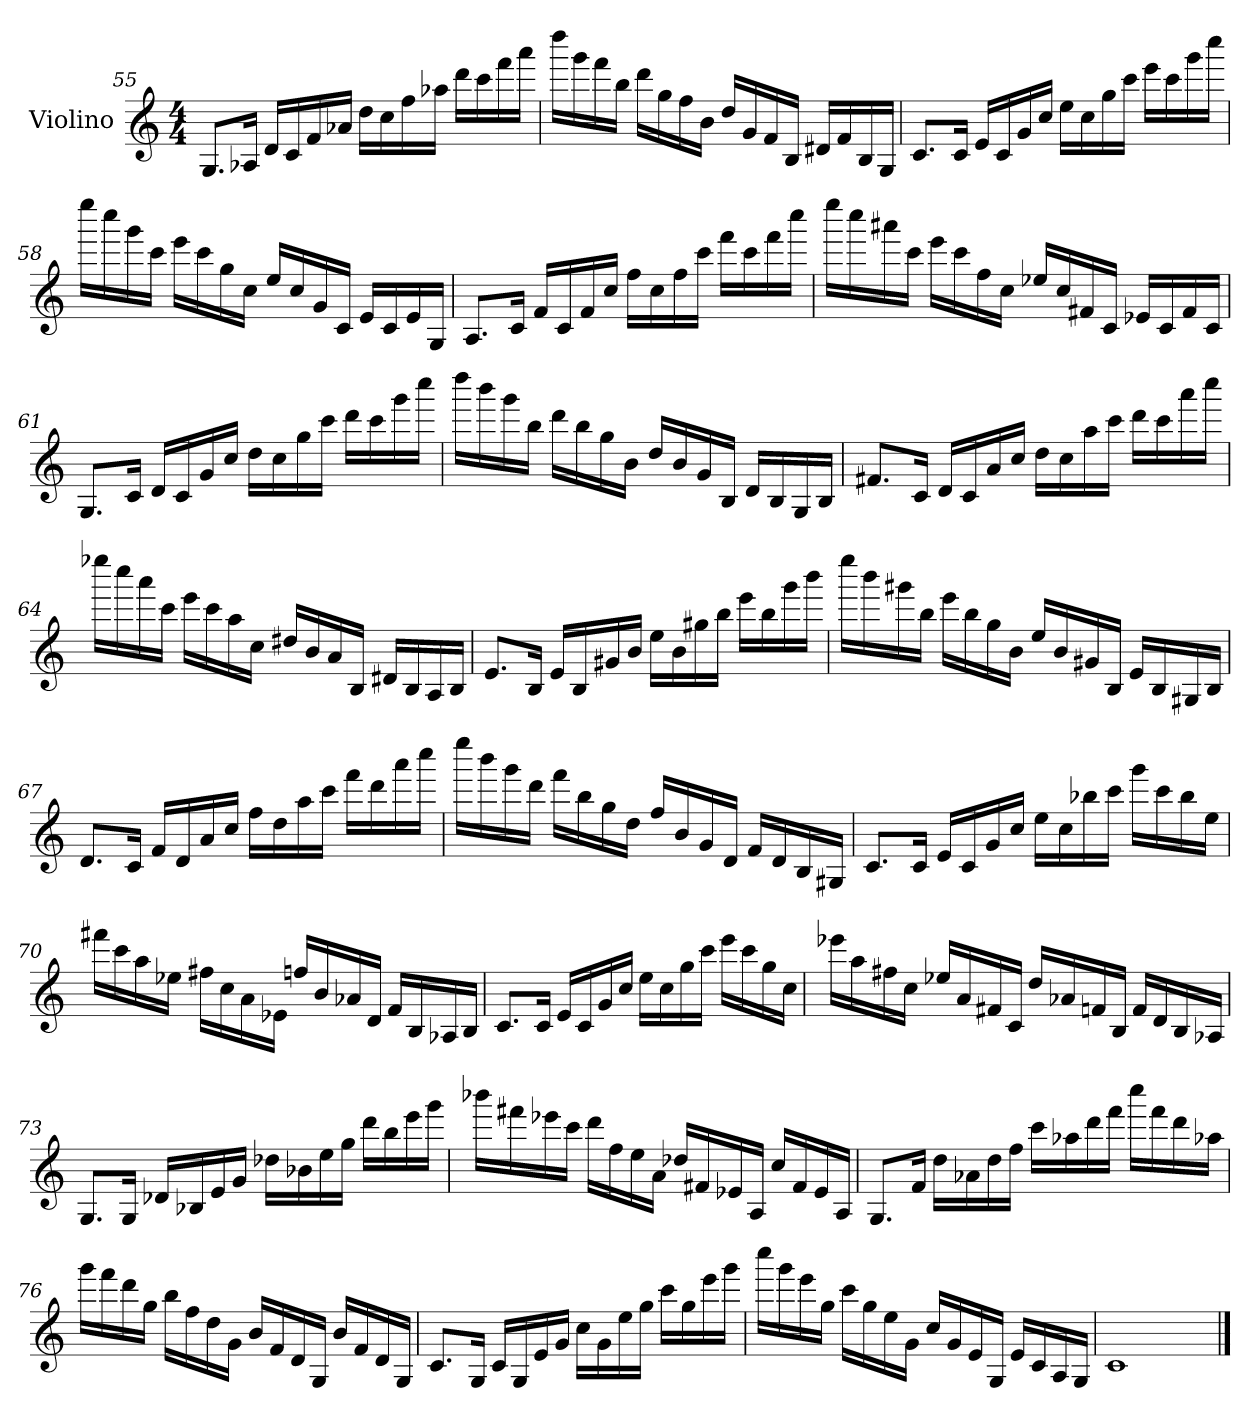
**kern
*part1
*staff1
*I"Violino
*I'Vln.
!!LO:LB:g=z
*clefG2
*k[]
*M4/4
=55
8.G/L
16A-X/Jk
16d/LL
16c/
16f/
16a-X/JJ
16dd\LL
16cc\
16ff\
16aa-X\JJ
16ddd\LL
16ccc\
16fff\
16aaa\JJ
=56
16dddd\LL
16ggg\
16fff\
16bb\JJ
16ddd\LL
16gg\
16ff\
16b\JJ
16dd/LL
16g/
16f/
16B/JJ
16d#X/LL
16f/
16B/
16G/JJ
!!LO:LB:g=z
=57
8.c/L
16c/Jk
16e/LL
16c/
16g/
16cc/JJ
16ee\LL
16cc\
16gg\
16ccc\JJ
16eee\LL
16ccc\
16ggg\
16cccc\JJ
=58
16eeee\LL
16cccc\
16ggg\
16ccc\JJ
16eee\LL
16ccc\
16gg\
16cc\JJ
16ee/LL
16cc/
16g/
16c/JJ
16e/LL
16c/
16e/
16G/JJ
!!LO:LB:g=z
=59
8.A/L
16c/Jk
16f/LL
16c/
16f/
16cc/JJ
16ff\LL
16cc\
16ff\
16ccc\JJ
16fff\LL
16ccc\
16fff\
16cccc\JJ
=60
16eeee\LL
16cccc\
16aaa#X\
16ccc\JJ
16eee\LL
16ccc\
16ff\
16cc\JJ
16ee-X/LL
16cc/
16f#X/
16c/JJ
16e-X/LL
16c/
16f#/
16c/JJ
!!LO:LB:g=z
=61
8.G/L
16c/Jk
16d/LL
16c/
16g/
16cc/JJ
16dd\LL
16cc\
16gg\
16ccc\JJ
16ddd\LL
16ccc\
16ggg\
16cccc\JJ
=62
16dddd\LL
16bbb\
16ggg\
16bb\JJ
16ddd\LL
16bb\
16gg\
16b\JJ
16dd/LL
16b/
16g/
16B/JJ
16d/LL
16B/
16G/
16B/JJ
!!LO:LB:g=z
=63
8.f#X/L
16c/Jk
16d/LL
16c/
16a/
16cc/JJ
16dd\LL
16cc\
16aa\
16ccc\JJ
16ddd\LL
16ccc\
16aaa\
16cccc\JJ
=64
16eeee-X\LL
16cccc\
16aaa\
16ccc\JJ
16eee\LL
16ccc\
16aa\
16cc\JJ
16dd#X/LL
16b/
16a/
16B/JJ
16d#X/LL
16B/
16A/
16B/JJ
!!LO:PB:g=z
=65
8.e/L
16B/Jk
16e/LL
16B/
16g#X/
16b/JJ
16ee\LL
16b\
16gg#X\
16bb\JJ
16eee\LL
16bb\
16ggg\
16bbb\JJ
=66
16eeee\LL
16bbb\
16ggg#X\
16bb\JJ
16eee\LL
16bb\
16gg\
16b\JJ
16ee/LL
16b/
16g#X/
16B/JJ
16e/LL
16B/
16G#X/
16B/JJ
!!LO:LB:g=z
=67
8.d/L
16c/Jk
16f/LL
16d/
16a/
16cc/JJ
16ff\LL
16dd\
16aa\
16ccc\JJ
16fff\LL
16ddd\
16aaa\
16cccc\JJ
=68
16eeee\LL
16bbb\
16ggg\
16ddd\JJ
16fff\LL
16bb\
16gg\
16dd\JJ
16ff/LL
16b/
16g/
16d/JJ
16f/LL
16d/
16B/
16G#X/JJ
!!LO:LB:g=z
=69
8.c/L
16c/Jk
16e/LL
16c/
16g/
16cc/JJ
16ee\LL
16cc\
16bb-X\
16ccc\JJ
16ggg\LL
16ccc\
16bb-\
16ee\JJ
=70
16fff#X\LL
16ccc\
16aa\
16ee-X\JJ
16ff#X\LL
16cc\
16a\
16e-X\JJ
16ffn/LL
16b/
16a-X/
16d/JJ
16f/LL
16B/
16A-X/
16B/JJ
!!LO:LB:g=z
=71
8.c/L
16c/Jk
16e/LL
16c/
16g/
16cc/JJ
16ee\LL
16cc\
16gg\
16ccc\JJ
16eee\LL
16ccc\
16gg\
16cc\JJ
=72
16eee-X\LL
16aa\
16ff#X\
16cc\JJ
16ee-X/LL
16a/
16f#X/
16c/JJ
16dd/LL
16a-X/
16fn/
16B/JJ
16f/LL
16d/
16B/
16A-X/JJ
!!LO:LB:g=z
=73
8.G/L
16G/Jk
16d-X/LL
16B-X/
16e/
16g/JJ
16dd-X\LL
16b-X\
16ee\
16gg\JJ
16ddd\LL
16bb\
16eee\
16ggg\JJ
=74
16bbb-X\LL
16fff#X\
16eee-X\
16ccc\JJ
16ddd\LL
16ff\
16ee\
16a\JJ
16dd-X/LL
16f#X/
16e-X/
16A/JJ
16cc/LL
16f#/
16e-/
16A/JJ
!!LO:LB:g=z
=75
8.G/L
16f/Jk
16dd\LL
16a-X\
16dd\
16ff\JJ
16ccc\LL
16aa-X\
16ddd\
16fff\JJ
16cccc\LL
16fff\
16ddd\
16aa-X\JJ
=76
16ggg\LL
16fff\
16ddd\
16gg\JJ
16bb\LL
16ff\
16dd\
16g\JJ
16b/LL
16f/
16d/
16G/JJ
16b/LL
16f/
16d/
16G/JJ
!!LO:LB:g=z
=77
8.c/L
16G/Jk
16c/LL
16G/
16e/
16g/JJ
16cc\LL
16g\
16ee\
16gg\JJ
16ccc\LL
16gg\
16eee\
16ggg\JJ
=78
16cccc\LL
16ggg\
16eee\
16gg\JJ
16ccc\LL
16gg\
16ee\
16g\JJ
16cc/LL
16g/
16e/
16G/JJ
16e/LL
16c/
16A/
16G/JJ
=79
1c
==
*-
